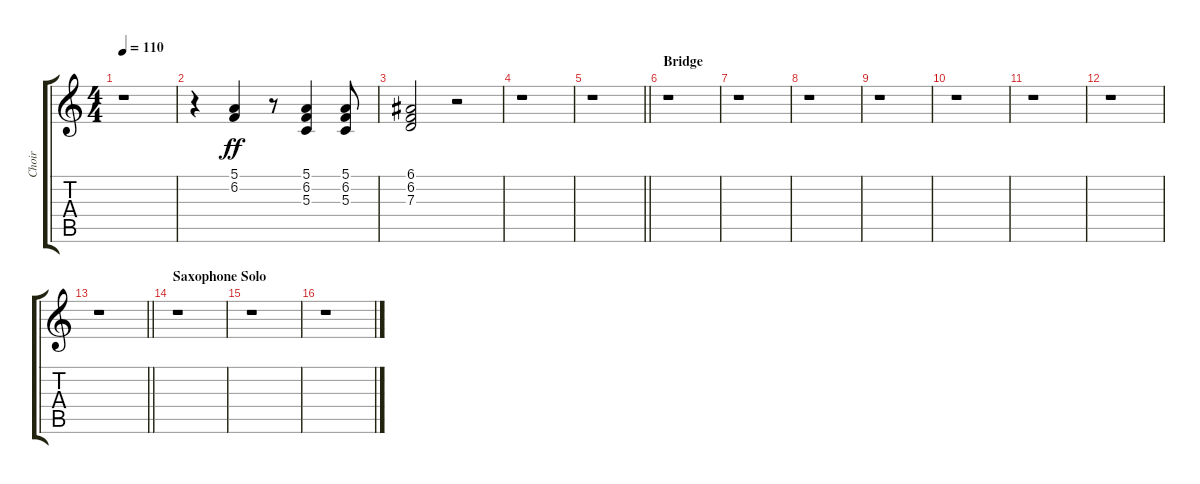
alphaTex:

\track ("Choir" "Choir") {instrument voiceoohs}
\staff {score tabs}
\tuning (E4 B3 G3 D3 A2 E2) {hide}
\ts (4 4)
\tempo 110
\clef g2
\ks c
r.1{dy ff} |
r.4 (5.1 6.2).4 r.8 (5.1 6.2 5.3).4 (5.1 6.2 5.3).8 |
(6.1 6.2 7.3).2 r.2 |
r.1 |
\barLineRight lightlight
r.1 |
\section ("" "Bridge")
r.1 |
r.1 |
r.1 |
r.1 |
r.1 |
r.1 |
r.1 |
\barLineRight lightlight
r.1 |
\section ("" "Saxophone Solo")
r.1 |
r.1 |
r.1
